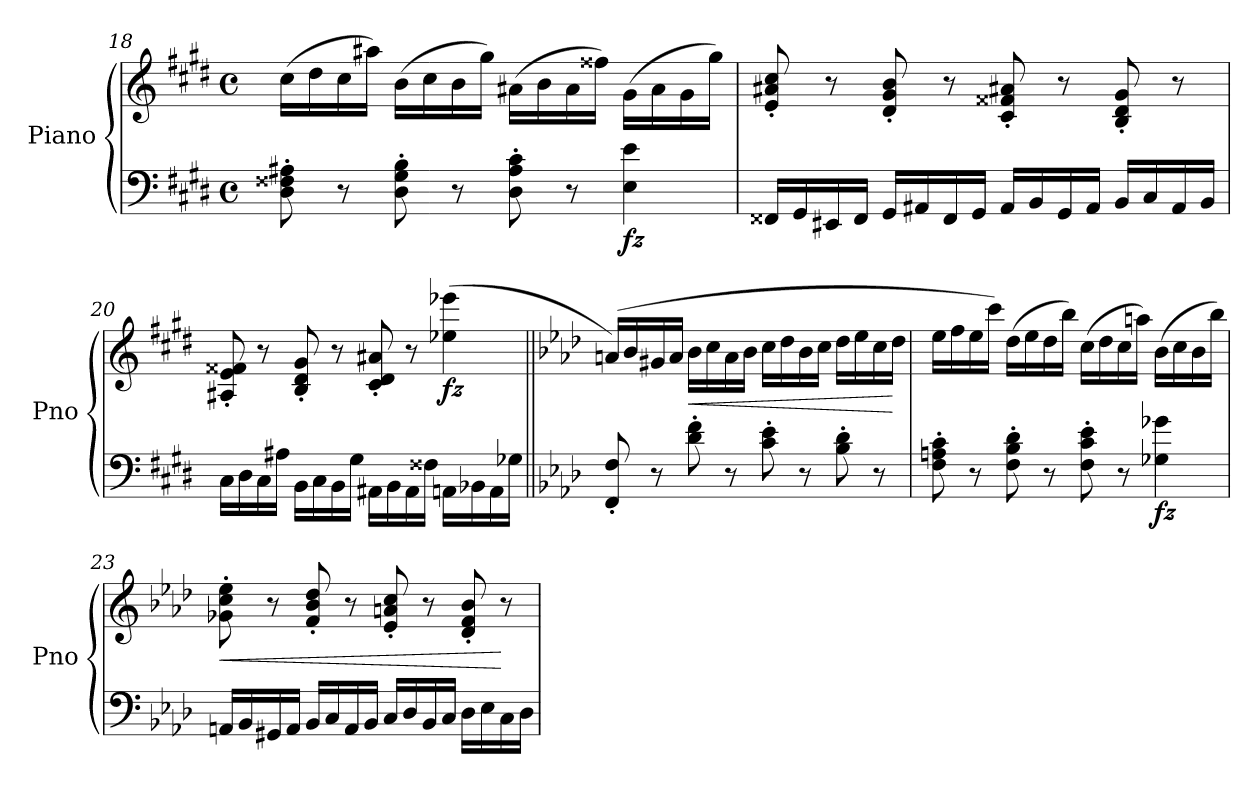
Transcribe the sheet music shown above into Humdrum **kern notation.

**kern	**kern	**dynam
*part1	*part1	*part1
*staff2	*staff1	*staff1/2
*I"Piano	*	*
*I'Pno	*	*
*clefF4	*clefG2	*
*k[f#c#g#d#]	*k[f#c#g#d#]	*
*M4/4	*M4/4	*
*met(c)	*met(c)	*
=18	=18	=18
8D#\' 8F##X\' 8A#X\'	(>16cc#\LL	.
.	16dd#\	.
8r	16cc#\	.
.	16aa#X\JJ)	.
8D#\' 8G#\' 8B\'	(>16b\LL	.
.	16cc#\	.
8r	16b\	.
.	16gg#\JJ)	.
8D#\' 8A#\' 8c#\'	(>16a#X\LL	.
.	16b\	.
8r	16a#\	.
.	16ff##X\JJ)	.
!	!	!LO:DY:b=2
4E\ 4e\	(>16g#\LL	fz
.	16a#\	.
.	16g#\	.
.	16gg#\JJ)	.
!!LO:PB:g=z
=19	=19	=19
16FF##X/LL	8e/' 8a#X/' 8cc#/'	.
16GG#/	.	.
16EE#X/	8r	.
16FF##/JJ	.	.
16GG#/LL	8d#/' 8g#/' 8b/'	.
16AA#X/	.	.
16FF##/	8r	.
16GG#/JJ	.	.
16AA#/LL	8c#/' 8f##X/' 8a#X/'	.
16BB/	.	.
16GG#/	8r	.
16AA#/JJ	.	.
16BB/LL	8B/' 8d#/' 8g#/'	.
16C#/	.	.
16AA#/	8r	.
16BB/JJ	.	.
=20	=20	=20
16C#\LL	8A#X/' 8e/' 8f##X/'	.
16D#\	.	.
16C#\	8r	.
16A#X\JJ	.	.
16BB\LL	8B/' 8d#/' 8g#/'	.
16C#\	.	.
16BB\	8r	.
16G#\JJ	.	.
16AA#X\LL	8c#/' 8d#/' 8a#X/'	.
16BB\	.	.
16AA#\	8r	.
16F##X\JJ	.	.
!	!	!LO:DY:b
16AAn\LL	(>4ee-X\ 4eee-X\	fz
16BB-X\	.	.
16AA\	.	.
16G-X\JJ	.	.
!!LO:LB:g=z
=21||	=21||	=21||
*k[b-e-a-d-]	*k[b-e-a-d-]	*
8FF/' 8F/'	(>16an/LL)	.
.	16b-/	.
8r	16g#X/	.
.	16a/JJ	.
!	!	!LO:HP:b
8d-\' 8f\'	16b-\LL	<
.	16cc\	.
8r	16a\	.
.	16b-\JJ	.
8c\' 8e-\'	16cc\LL	.
.	16dd-\	.
8r	16b-\	.
.	16cc\JJ	.
8B-\' 8d-\'	16dd-\LL	.
.	16ee-\	.
8r	16cc\	.
.	16dd-\JJ	[
=22	=22	=22
8F\' 8An\' 8c\'	16ee-\LL	.
.	16ff\	.
8r	16ee-\	.
.	16ccc\JJ)	.
8F\' 8B-\' 8d-\'	(>16dd-\LL	.
.	16ee-\	.
8r	16dd-\	.
.	16bb-\JJ)	.
8F\' 8c\' 8e-\'	(>16cc\LL	.
.	16dd-\	.
8r	16cc\	.
.	16aan\JJ)	.
!	!	!LO:DY:b=2
4G-X\ 4g-X\	(>16b-\LL	fz
.	16cc\	.
.	16b-\	.
.	16bb-\JJ)	.
=23	=23	=23
!	!	!LO:HP:b
16AAn/LL	8g-X\' 8cc\' 8ee-\'	<
16BB-/	.	.
16GG#X/	8r	.
16AA/JJ	.	.
16BB-/LL	8f/' 8b-/' 8dd-/'	.
16C/	.	.
16AA/	8r	.
16BB-/JJ	.	.
16C/LL	8e-/' 8an/' 8cc/'	.
16D-/	.	.
16BB-/	8r	.
16C/JJ	.	.
16D-\LL	8d-/' 8f/' 8b-/'	.
16E-\	.	.
16C\	8r	[
16D-\JJ	.	.
=	=	=
*-	*-	*-
